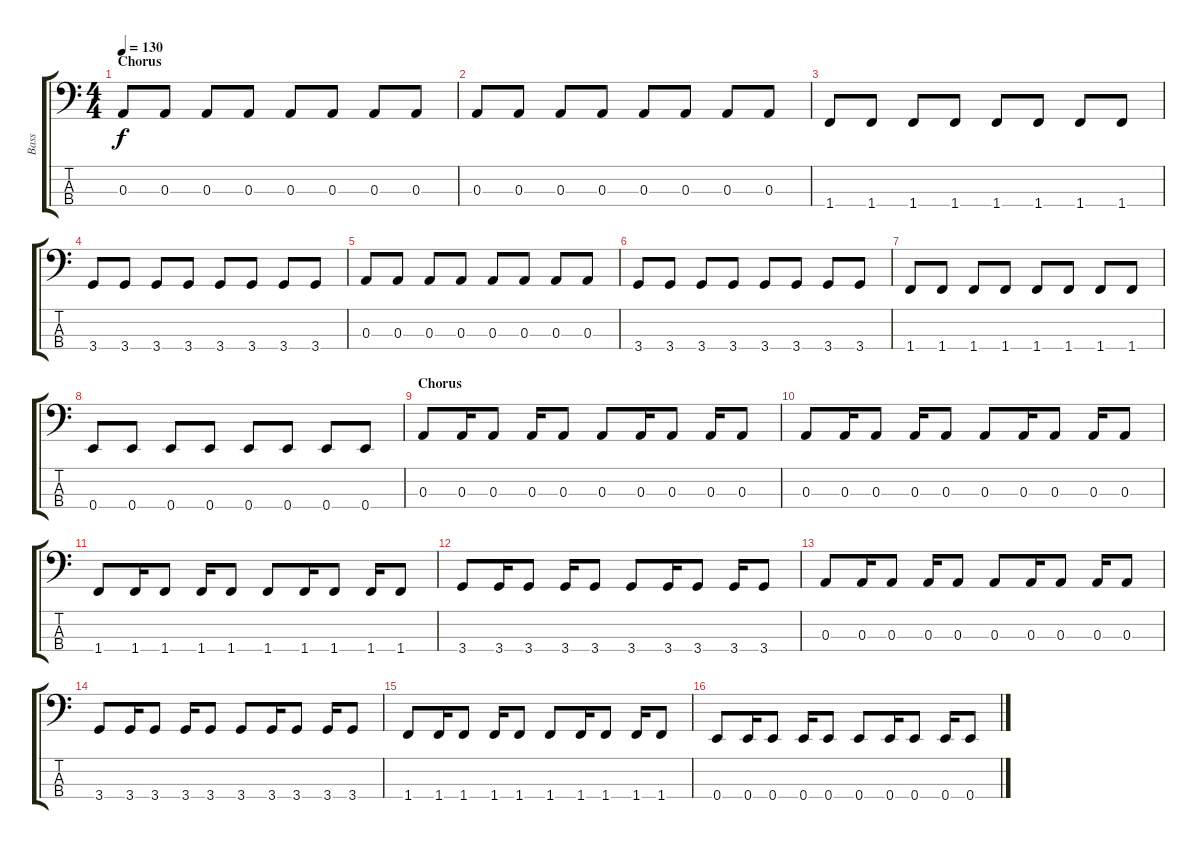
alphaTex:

\track ("Bass" "Bass") {instrument electricbassfinger}
\staff {score tabs}
\tuning (G2 D2 A1 E1) {hide}
\ts (4 4)
\section ("" "Chorus")
\tempo 130
\clef f4
\ks c
0.3.8{dy f} 0.3.8 0.3.8 0.3.8 0.3.8 0.3.8 0.3.8 0.3.8 |
0.3.8 0.3.8 0.3.8 0.3.8 0.3.8 0.3.8 0.3.8 0.3.8 |
1.4.8 1.4.8 1.4.8 1.4.8 1.4.8 1.4.8 1.4.8 1.4.8 |
3.4.8 3.4.8 3.4.8 3.4.8 3.4.8 3.4.8 3.4.8 3.4.8 |
0.3.8 0.3.8 0.3.8 0.3.8 0.3.8 0.3.8 0.3.8 0.3.8 |
3.4.8 3.4.8 3.4.8 3.4.8 3.4.8 3.4.8 3.4.8 3.4.8 |
1.4.8 1.4.8 1.4.8 1.4.8 1.4.8 1.4.8 1.4.8 1.4.8 |
0.4.8 0.4.8 0.4.8 0.4.8 0.4.8 0.4.8 0.4.8 0.4.8 |
\section ("" "Chorus")
0.3.8 0.3.16 0.3.8 0.3.16 0.3.8 0.3.8 0.3.16 0.3.8 0.3.16 0.3.8 |
0.3.8 0.3.16 0.3.8 0.3.16 0.3.8 0.3.8 0.3.16 0.3.8 0.3.16 0.3.8 |
1.4.8 1.4.16 1.4.8 1.4.16 1.4.8 1.4.8 1.4.16 1.4.8 1.4.16 1.4.8 |
3.4.8 3.4.16 3.4.8 3.4.16 3.4.8 3.4.8 3.4.16 3.4.8 3.4.16 3.4.8 |
0.3.8 0.3.16 0.3.8 0.3.16 0.3.8 0.3.8 0.3.16 0.3.8 0.3.16 0.3.8 |
3.4.8 3.4.16 3.4.8 3.4.16 3.4.8 3.4.8 3.4.16 3.4.8 3.4.16 3.4.8 |
1.4.8 1.4.16 1.4.8 1.4.16 1.4.8 1.4.8 1.4.16 1.4.8 1.4.16 1.4.8 |
0.4.8 0.4.16 0.4.8 0.4.16 0.4.8 0.4.8 0.4.16 0.4.8 0.4.16 0.4.8
